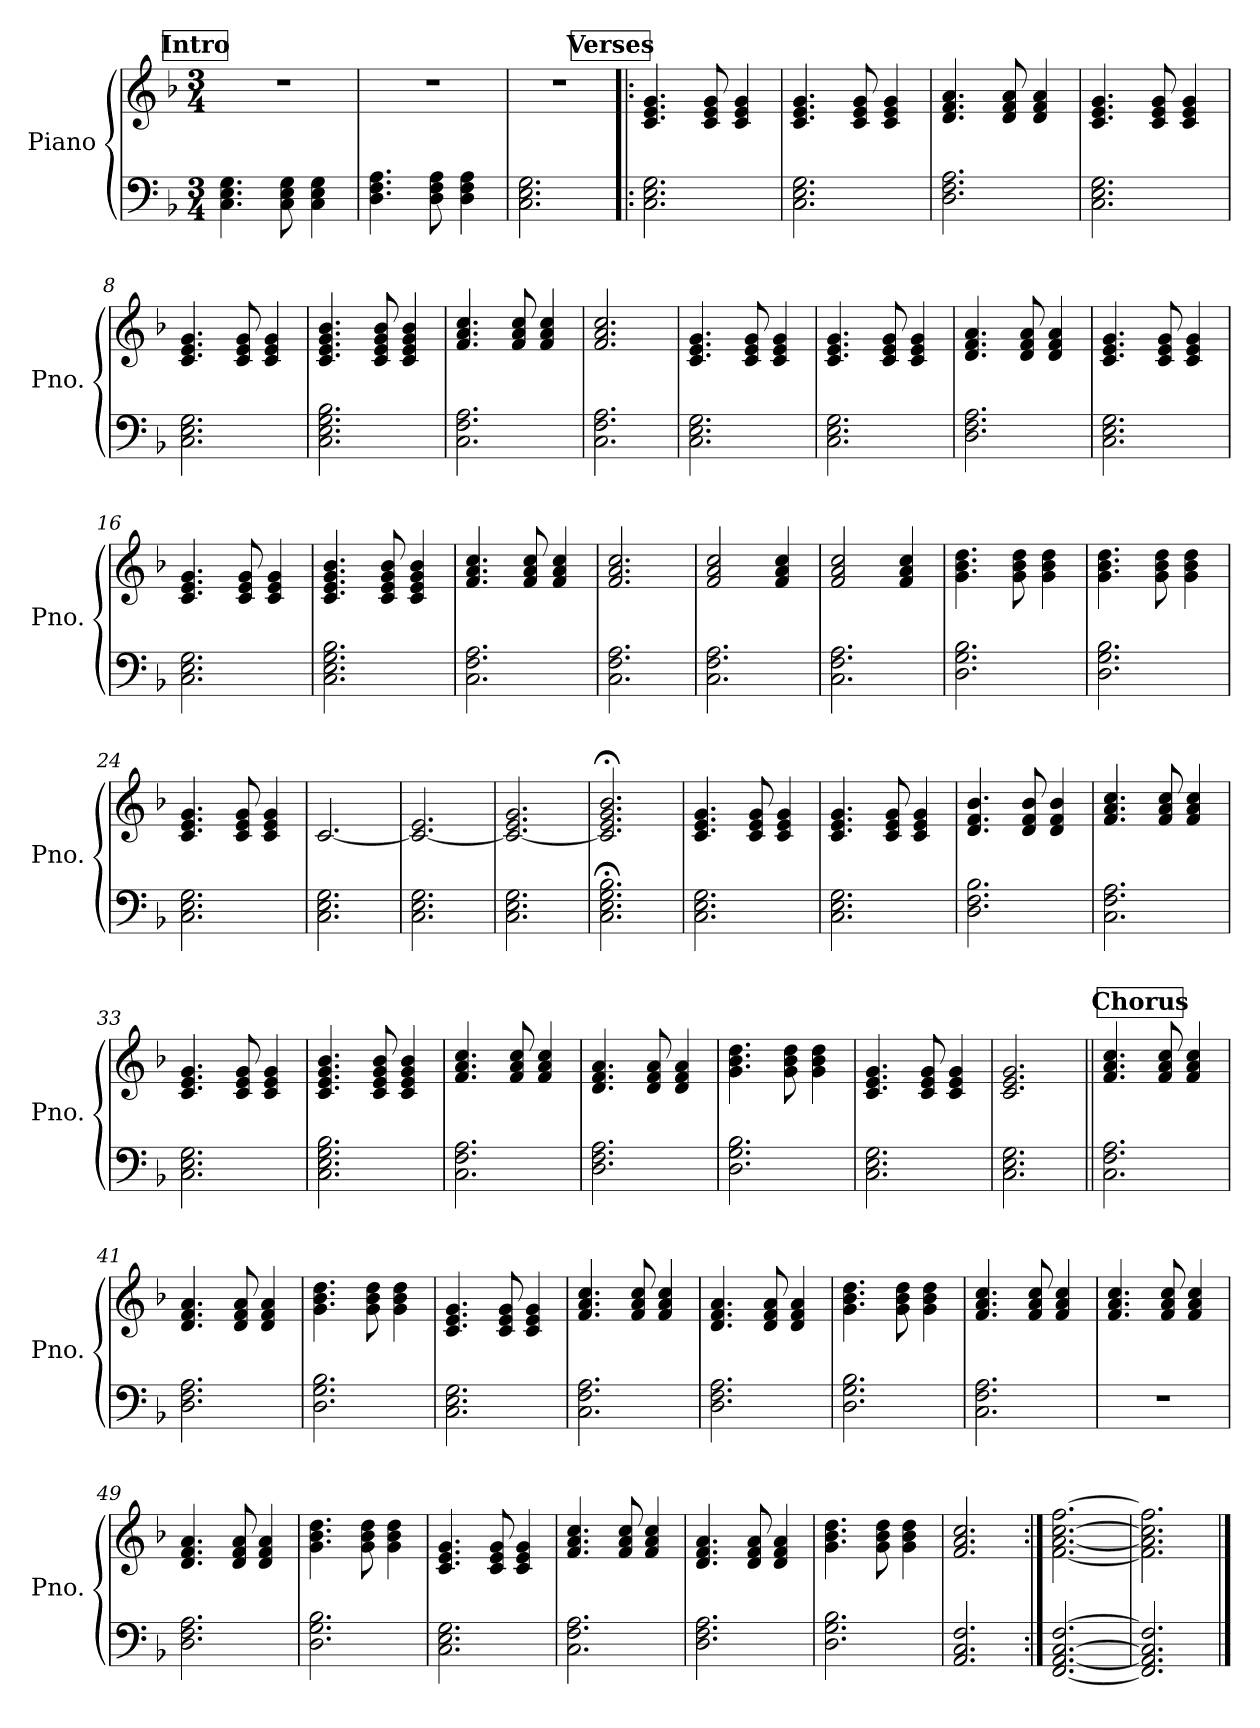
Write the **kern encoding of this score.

**kern	**kern
*part1	*part1
*staff2	*staff1
*I"Piano	*
*I'Pno.	*
*clefF4	*clefG2
*k[b-]	*k[b-]
*M3/4	*M3/4
!!LO:REH:place=s1:a:B:fs=14:t=Intro
=1	=1
4.C\ 4.E\ 4.G\	2.r
8C\ 8E\ 8G\	.
4C\ 4E\ 4G\	.
=2	=2
4.D\ 4.F\ 4.A\	2.r
8D\ 8F\ 8A\	.
4D\ 4F\ 4A\	.
=3	=3
2.C\ 2.E\ 2.G\	2.r
!!LO:REH:place=s1:a:B:fs=14:t=Verses
=4!|:	=4!|:
2.C\ 2.E\ 2.G\	4.c/ 4.e/ 4.g/
.	8c/ 8e/ 8g/
.	4c/ 4e/ 4g/
=5	=5
2.C\ 2.E\ 2.G\	4.c/ 4.e/ 4.g/
.	8c/ 8e/ 8g/
.	4c/ 4e/ 4g/
=6	=6
2.D\ 2.F\ 2.A\	4.d/ 4.f/ 4.a/
.	8d/ 8f/ 8a/
.	4d/ 4f/ 4a/
=7	=7
2.C\ 2.E\ 2.G\	4.c/ 4.e/ 4.g/
.	8c/ 8e/ 8g/
.	4c/ 4e/ 4g/
=8	=8
2.C\ 2.E\ 2.G\	4.c/ 4.e/ 4.g/
.	8c/ 8e/ 8g/
.	4c/ 4e/ 4g/
=9	=9
2.C\ 2.E\ 2.G\ 2.B-\	4.c/ 4.e/ 4.g/ 4.b-/
.	8c/ 8e/ 8g/ 8b-/
.	4c/ 4e/ 4g/ 4b-/
!!LO:LB:g=z
=10	=10
2.C\ 2.F\ 2.A\	4.f/ 4.a/ 4.cc/
.	8f/ 8a/ 8cc/
.	4f/ 4a/ 4cc/
=11	=11
2.C\ 2.F\ 2.A\	2.f/ 2.a/ 2.cc/
=12	=12
2.C\ 2.E\ 2.G\	4.c/ 4.e/ 4.g/
.	8c/ 8e/ 8g/
.	4c/ 4e/ 4g/
=13	=13
2.C\ 2.E\ 2.G\	4.c/ 4.e/ 4.g/
.	8c/ 8e/ 8g/
.	4c/ 4e/ 4g/
=14	=14
2.D\ 2.F\ 2.A\	4.d/ 4.f/ 4.a/
.	8d/ 8f/ 8a/
.	4d/ 4f/ 4a/
=15	=15
2.C\ 2.E\ 2.G\	4.c/ 4.e/ 4.g/
.	8c/ 8e/ 8g/
.	4c/ 4e/ 4g/
=16	=16
2.C\ 2.E\ 2.G\	4.c/ 4.e/ 4.g/
.	8c/ 8e/ 8g/
.	4c/ 4e/ 4g/
=17	=17
2.C\ 2.E\ 2.G\ 2.B-\	4.c/ 4.e/ 4.g/ 4.b-/
.	8c/ 8e/ 8g/ 8b-/
.	4c/ 4e/ 4g/ 4b-/
=18	=18
2.C\ 2.F\ 2.A\	4.f/ 4.a/ 4.cc/
.	8f/ 8a/ 8cc/
.	4f/ 4a/ 4cc/
=19	=19
2.C\ 2.F\ 2.A\	2.f/ 2.a/ 2.cc/
!!LO:LB:g=z
=20	=20
2.C\ 2.F\ 2.A\	2f/ 2a/ 2cc/
.	4f/ 4a/ 4cc/
=21	=21
2.C\ 2.F\ 2.A\	2f/ 2a/ 2cc/
.	4f/ 4a/ 4cc/
=22	=22
2.D\ 2.G\ 2.B-\	4.g\ 4.b-\ 4.dd\
.	8g\ 8b-\ 8dd\
.	4g\ 4b-\ 4dd\
=23	=23
2.D\ 2.G\ 2.B-\	4.g\ 4.b-\ 4.dd\
.	8g\ 8b-\ 8dd\
.	4g\ 4b-\ 4dd\
=24	=24
2.C\ 2.E\ 2.G\	4.c/ 4.e/ 4.g/
.	8c/ 8e/ 8g/
.	4c/ 4e/ 4g/
=25	=25
2.C\ 2.E\ 2.G\	[2.c/
=26	=26
2.C\ 2.E\ 2.G\	2.c/_ 2.e/
=27	=27
2.C\ 2.E\ 2.G\	2.c/_ 2.e/ 2.g/
=28	=28
2.C\;< 2.E\;< 2.G\;< 2.B-\;<	2.c/];< 2.e/;< 2.g/;< 2.b-/;<
=29	=29
2.C\ 2.E\ 2.G\	4.c/ 4.e/ 4.g/
.	8c/ 8e/ 8g/
.	4c/ 4e/ 4g/
=30	=30
2.C\ 2.E\ 2.G\	4.c/ 4.e/ 4.g/
.	8c/ 8e/ 8g/
.	4c/ 4e/ 4g/
=31	=31
2.D\ 2.F\ 2.B-\	4.d/ 4.f/ 4.b-/
.	8d/ 8f/ 8b-/
.	4d/ 4f/ 4b-/
!!LO:LB:g=z
=32	=32
2.C\ 2.F\ 2.A\	4.f/ 4.a/ 4.cc/
.	8f/ 8a/ 8cc/
.	4f/ 4a/ 4cc/
=33	=33
2.C\ 2.E\ 2.G\	4.c/ 4.e/ 4.g/
.	8c/ 8e/ 8g/
.	4c/ 4e/ 4g/
=34	=34
2.C\ 2.E\ 2.G\ 2.B-\	4.c/ 4.e/ 4.g/ 4.b-/
.	8c/ 8e/ 8g/ 8b-/
.	4c/ 4e/ 4g/ 4b-/
=35	=35
2.C\ 2.F\ 2.A\	4.f/ 4.a/ 4.cc/
.	8f/ 8a/ 8cc/
.	4f/ 4a/ 4cc/
=36	=36
2.D\ 2.F\ 2.A\	4.d/ 4.f/ 4.a/
.	8d/ 8f/ 8a/
.	4d/ 4f/ 4a/
=37	=37
2.D\ 2.G\ 2.B-\	4.g\ 4.b-\ 4.dd\
.	8g\ 8b-\ 8dd\
.	4g\ 4b-\ 4dd\
=38	=38
2.C\ 2.E\ 2.G\	4.c/ 4.e/ 4.g/
.	8c/ 8e/ 8g/
.	4c/ 4e/ 4g/
=39	=39
2.C\ 2.E\ 2.G\	2.c/ 2.e/ 2.g/
!!LO:REH:place=s1:a:B:fs=14:t=Chorus:qo=1
=40||	=40||
2.C\ 2.F\ 2.A\	4.f/ 4.a/ 4.cc/
.	8f/ 8a/ 8cc/
.	4f/ 4a/ 4cc/
=41	=41
2.D\ 2.F\ 2.A\	4.d/ 4.f/ 4.a/
.	8d/ 8f/ 8a/
.	4d/ 4f/ 4a/
!!LO:LB:g=z
=42	=42
2.D\ 2.G\ 2.B-\	4.g\ 4.b-\ 4.dd\
.	8g\ 8b-\ 8dd\
.	4g\ 4b-\ 4dd\
=43	=43
2.C\ 2.E\ 2.G\	4.c/ 4.e/ 4.g/
.	8c/ 8e/ 8g/
.	4c/ 4e/ 4g/
=44	=44
2.C\ 2.F\ 2.A\	4.f/ 4.a/ 4.cc/
.	8f/ 8a/ 8cc/
.	4f/ 4a/ 4cc/
=45	=45
2.D\ 2.F\ 2.A\	4.d/ 4.f/ 4.a/
.	8d/ 8f/ 8a/
.	4d/ 4f/ 4a/
=46	=46
2.D\ 2.G\ 2.B-\	4.g\ 4.b-\ 4.dd\
.	8g\ 8b-\ 8dd\
.	4g\ 4b-\ 4dd\
=47	=47
2.C\ 2.F\ 2.A\	4.f/ 4.a/ 4.cc/
.	8f/ 8a/ 8cc/
.	4f/ 4a/ 4cc/
=48	=48
2.r	4.f/ 4.a/ 4.cc/
.	8f/ 8a/ 8cc/
.	4f/ 4a/ 4cc/
=49	=49
2.D\ 2.F\ 2.A\	4.d/ 4.f/ 4.a/
.	8d/ 8f/ 8a/
.	4d/ 4f/ 4a/
=50	=50
2.D\ 2.G\ 2.B-\	4.g\ 4.b-\ 4.dd\
.	8g\ 8b-\ 8dd\
.	4g\ 4b-\ 4dd\
=51	=51
2.C\ 2.E\ 2.G\	4.c/ 4.e/ 4.g/
.	8c/ 8e/ 8g/
.	4c/ 4e/ 4g/
!!LO:PB:g=z
=52	=52
2.C\ 2.F\ 2.A\	4.f/ 4.a/ 4.cc/
.	8f/ 8a/ 8cc/
.	4f/ 4a/ 4cc/
=53	=53
2.D\ 2.F\ 2.A\	4.d/ 4.f/ 4.a/
.	8d/ 8f/ 8a/
.	4d/ 4f/ 4a/
=54	=54
2.D\ 2.G\ 2.B-\	4.g\ 4.b-\ 4.dd\
.	8g\ 8b-\ 8dd\
.	4g\ 4b-\ 4dd\
=55	=55
2.AA/ 2.C/ 2.F/	2.f/ 2.a/ 2.cc/
=56:|!	=56:|!
[2.FF/ [2.AA/ [2.C/ [2.F/	[2.f\ [2.a\ [2.cc\ [2.ff\
=57	=57
2.FF/] 2.AA/] 2.C/] 2.F/]	2.f\] 2.a\] 2.cc\] 2.ff\]
==	==
*-	*-
